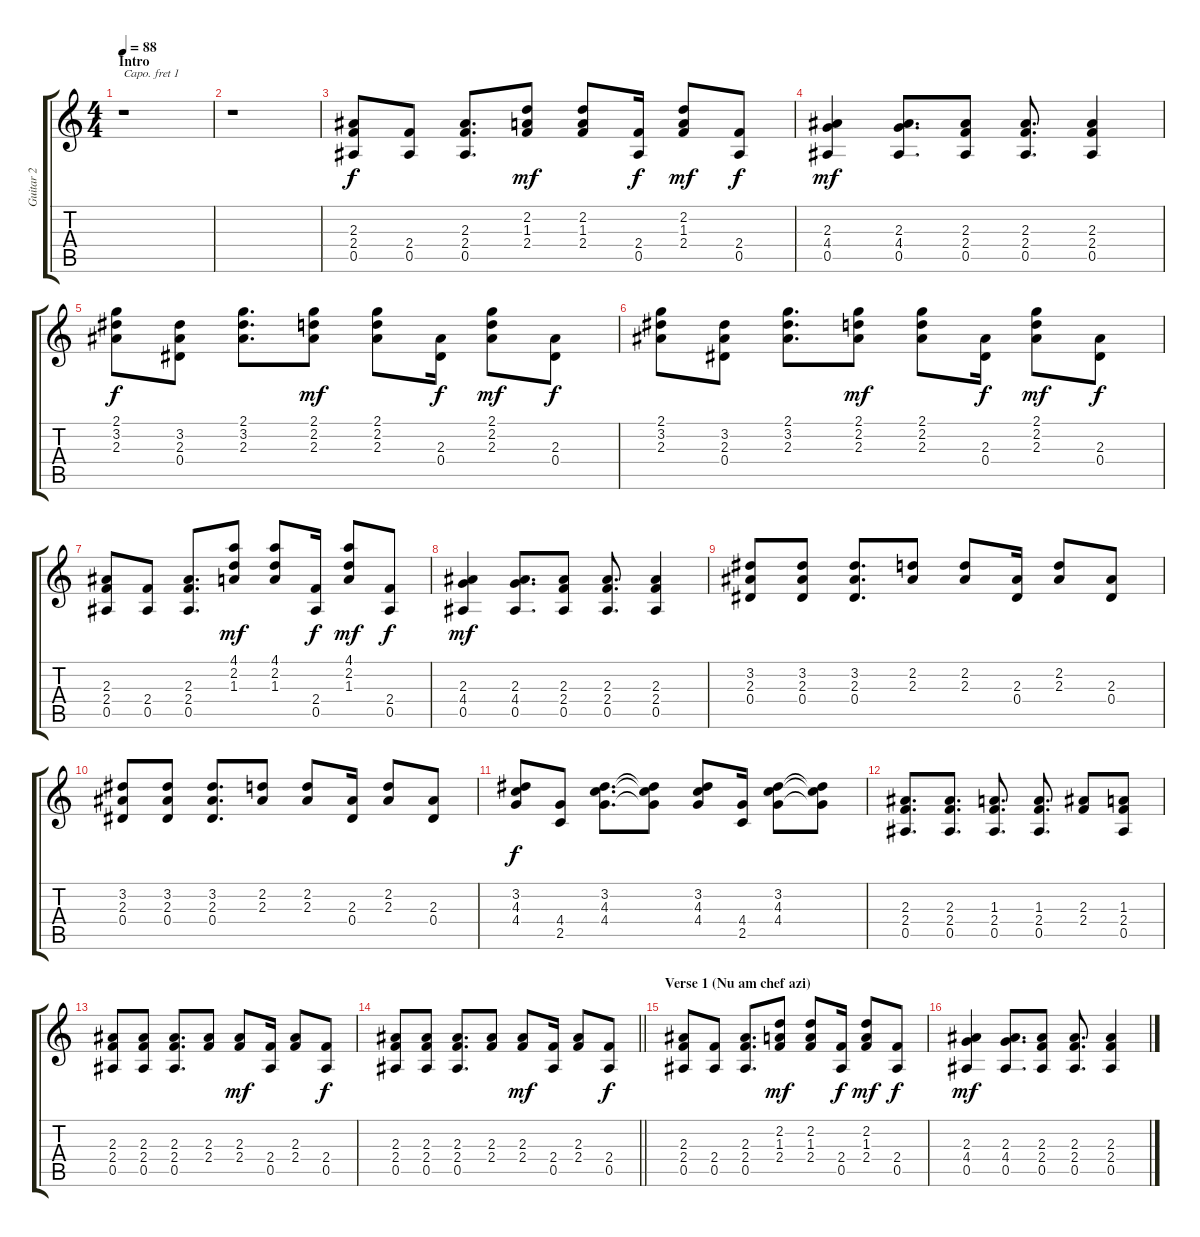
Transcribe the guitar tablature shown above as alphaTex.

\track ("Guitar 2" "Guitar 2") {instrument distortionguitar}
\staff {score tabs}
\capo 1
\tuning (E4 B3 G3 D3 A2 E2) {hide}
\ts (4 4)
\section ("" "Intro")
\tempo 88
\clef g2
\ks c
r.1{dy f instrument distortionguitar} |
r.1 |
(2.3 2.4 0.5).8 (2.4 0.5).8 (2.3 2.4 0.5).8{d} (2.2 1.3 2.4).8{dy mf} (2.2 1.3 2.4).8 (2.4 0.5).16{dy f} (2.2 1.3 2.4).8{dy mf} (2.4 0.5).8{dy f} |
(2.3 4.4 0.5).4{dy mf} (2.3 4.4 0.5).8{d} (2.3 2.4 0.5).8 (2.3 2.4 0.5).8{d} (2.3 2.4 0.5).4 |
(2.1 3.2 2.3).8{dy f} (3.2 2.3 0.4).8 (2.1 3.2 2.3).8{d} (2.1 2.2 2.3).8{dy mf} (2.1 2.2 2.3).8 (2.3 0.4).16{dy f} (2.1 2.2 2.3).8{dy mf} (2.3 0.4).8{dy f} |
(2.1 3.2 2.3).8 (3.2 2.3 0.4).8 (2.1 3.2 2.3).8{d} (2.1 2.2 2.3).8{dy mf} (2.1 2.2 2.3).8 (2.3 0.4).16{dy f} (2.1 2.2 2.3).8{dy mf} (2.3 0.4).8{dy f} |
(2.3 2.4 0.5).8 (2.4 0.5).8 (2.3 2.4 0.5).8{d} (4.1 2.2 1.3).8{dy mf} (4.1 2.2 1.3).8 (2.4 0.5).16{dy f} (4.1 2.2 1.3).8{dy mf} (2.4 0.5).8{dy f} |
(2.3 4.4 0.5).4{dy mf} (2.3 4.4 0.5).8{d} (2.3 2.4 0.5).8 (2.3 2.4 0.5).8{d} (2.3 2.4 0.5).4 |
(3.2 2.3 0.4).8 (3.2 2.3 0.4).8 (3.2 2.3 0.4).8{d} (2.2 2.3).8 (2.2 2.3).8 (2.3 0.4).16 (2.2 2.3).8 (2.3 0.4).8 |
(3.2 2.3 0.4).8 (3.2 2.3 0.4).8 (3.2 2.3 0.4).8{d} (2.2 2.3).8 (2.2 2.3).8 (2.3 0.4).16 (2.2 2.3).8 (2.3 0.4).8 |
(3.2 4.3 4.4).8{dy f} (4.4 2.5).8 (3.2 4.3 4.4).8{d} (3.2{t} 4.3{t} 4.4{t}).8 (3.2 4.3 4.4).8 (4.4 2.5).16 (3.2 4.3 4.4).8 (3.2{t} 4.3{t} 4.4{t}).8 |
(2.3 2.4 0.5).8{d} (2.3 2.4 0.5).8{d} (1.3 2.4 0.5).8{d} (1.3 2.4 0.5).8{d} (2.3 2.4).8 (1.3 2.4 0.5).8 |
(2.3 2.4 0.5).8 (2.3 2.4 0.5).8 (2.3 2.4 0.5).8{d} (2.3 2.4).8 (2.3 2.4).8{dy mf} (2.4 0.5).16 (2.3 2.4).8 (2.4 0.5).8{dy f} |
\barLineRight lightlight
(2.3 2.4 0.5).8 (2.3 2.4 0.5).8 (2.3 2.4 0.5).8{d} (2.3 2.4).8 (2.3 2.4).8{dy mf} (2.4 0.5).16 (2.3 2.4).8 (2.4 0.5).8{dy f} |
\section ("" "Verse 1 (Nu am chef azi)")
(2.3 2.4 0.5).8 (2.4 0.5).8 (2.3 2.4 0.5).8{d} (2.2 1.3 2.4).8{dy mf} (2.2 1.3 2.4).8 (2.4 0.5).16{dy f} (2.2 1.3 2.4).8{dy mf} (2.4 0.5).8{dy f} |
(2.3 4.4 0.5).4{dy mf} (2.3 4.4 0.5).8{d} (2.3 2.4 0.5).8 (2.3 2.4 0.5).8{d} (2.3 2.4 0.5).4
